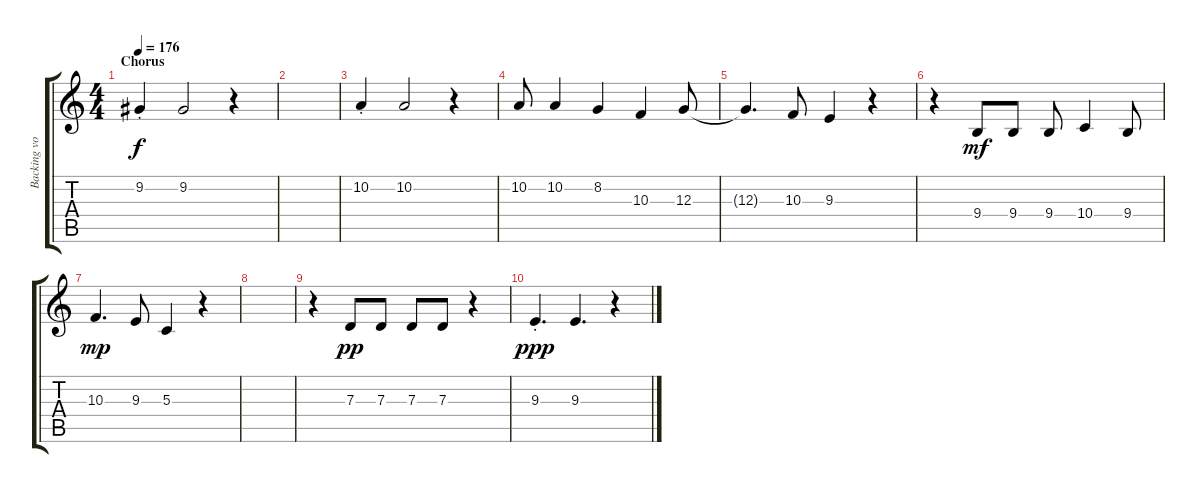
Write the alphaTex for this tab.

\track ("Backing vocals" "Backing vo") {instrument trumpet}
\staff {score tabs}
\tuning (E4 B3 G3 D3 A2 E2) {hide}
\ts (4 4)
\section ("" "Chorus")
\tempo 176
\clef g2
\ks c
9.2{st}.4{dy f} 9.2.2 r.4 |
|
10.2{st}.4 10.2.2 r.4 |
10.2.8 10.2.4 8.2.4 10.3.4 12.3.8 |
12.3{t}.4{d} 10.3.8 9.3.4 r.4 |
r.4 9.4.8{dy mf} 9.4.8 9.4.8 10.4.4 9.4.8 |
10.3.4{d dy mp} 9.3.8 5.3.4 r.4 |
|
r.4 7.3.8{dy pp} 7.3.8 7.3.8 7.3.8 r.4 |
9.3{st}.4{d dy ppp} 9.3.4{d} r.4
